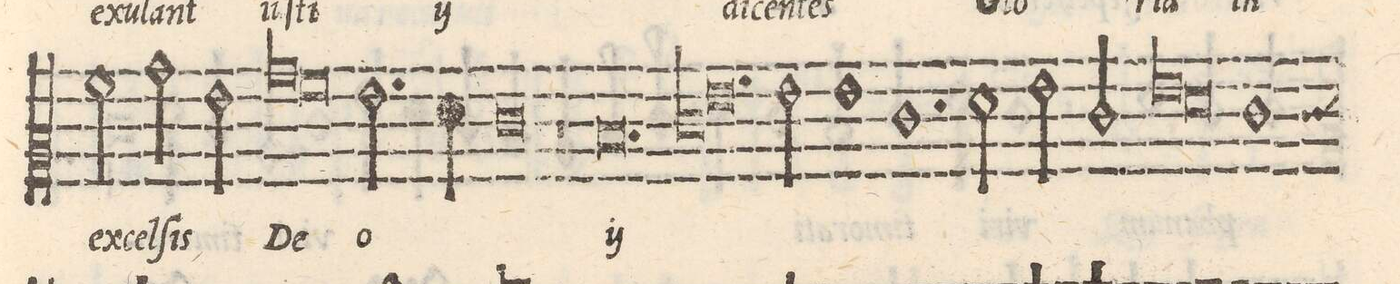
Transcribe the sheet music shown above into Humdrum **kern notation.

**kern	**text
*I"ALTVS	*
*clefC2	*
*k[]	*
*met(C|)	*
*M2/1	*
2a\	ex-
=57-	=57-
2b\	-cel-
2g\	-ſis
*lig	*
1b	De-
=58-	=58-
1a	.
*Xlig	*
2.g\	-o
4f\	.
=59-	=59-
0e	.
=60-	=60-
1r	.
*	*ij
0.d	Glo-
=61-	=61-
=62-	=62-
*lig	*
1e	-ri-
1.g	.
=63-	=63-
*Xlig	*
2g\	-a
1g	in
=64-	=64-
1.e	ex-
2f\	.
=65-	=65-
2g\	-cel-
2e/	-ſis
*lig	*
1g	De-
=66-	=66-
1f	.
*Xlig	*
1e	-o
*custos:e	*Xij
*-	*-
